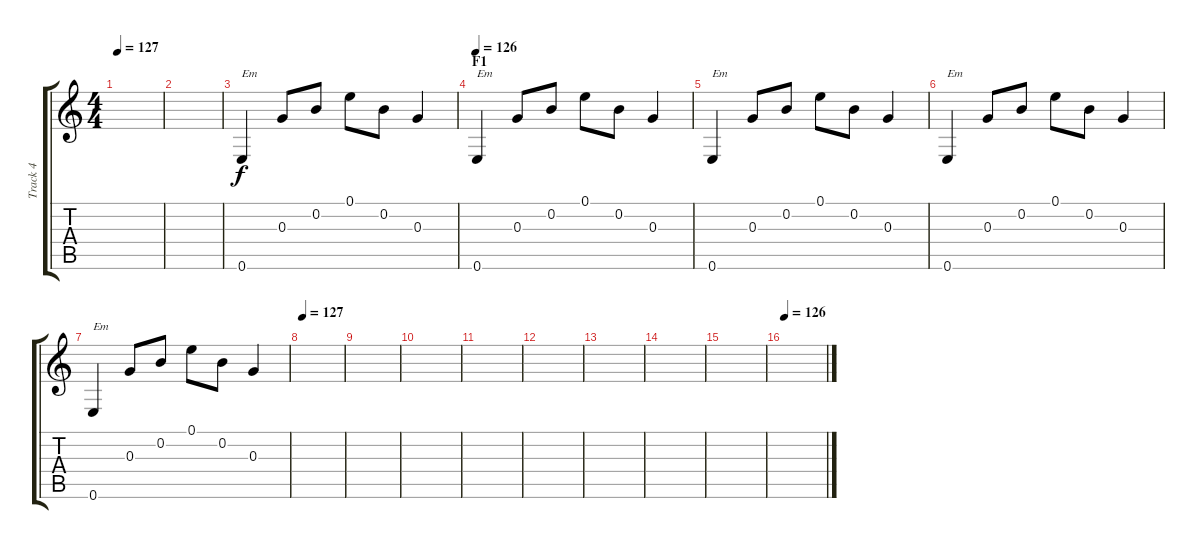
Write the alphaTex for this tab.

\track ("Track 4" "Track 4") {instrument acousticguitarsteel}
\staff {score tabs}
\tuning (E4 B3 G3 D3 A2 E2) {hide}
\ts (4 4)
\tempo 127
\clef g2
\ks c
|
|
0.6.4{txt "Em"} 0.3.8 0.2.8 0.1.8 0.2.8 0.3.4 |
\section ("" "F1")
\tempo 126
0.6.4{txt "Em"} 0.3.8 0.2.8 0.1.8 0.2.8 0.3.4 |
0.6.4{txt "Em"} 0.3.8 0.2.8 0.1.8 0.2.8 0.3.4 |
0.6.4{txt "Em"} 0.3.8 0.2.8 0.1.8 0.2.8 0.3.4 |
0.6.4{txt "Em"} 0.3.8 0.2.8 0.1.8 0.2.8 0.3.4 |
\tempo 127
|
|
|
|
|
|
|
|
\tempo 126
